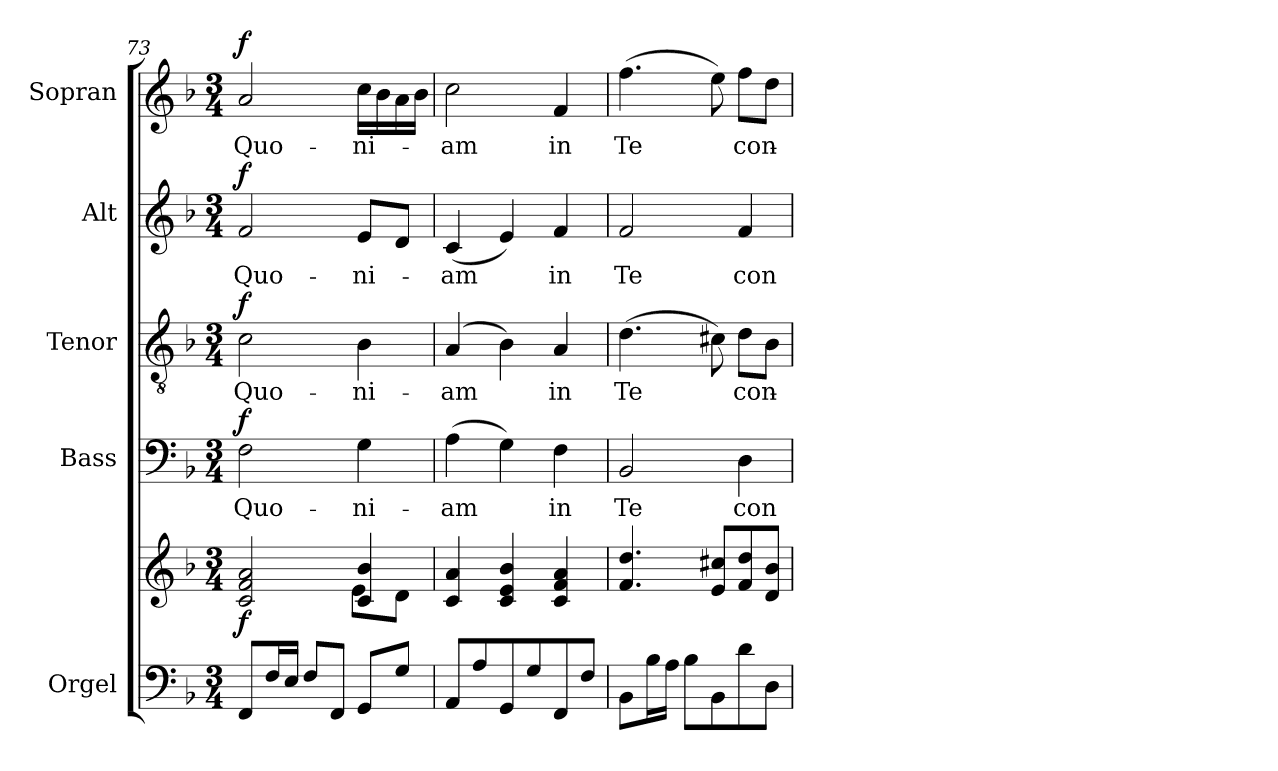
**kern	**kern	**dynam	**kern	**text	**dynam	**kern	**text	**dynam	**kern	**text	**dynam	**kern	**text	**dynam
*part5	*part5	*part5	*part4	*part4	*part4	*part3	*part3	*part3	*part2	*part2	*part2	*part1	*part1	*part1
*staff6	*staff5	*staff5/6	*staff4	*staff4	*staff4	*staff3	*staff3	*staff3	*staff2	*staff2	*staff2	*staff1	*staff1	*staff1
*I"Orgel	*	*	*I"Bass	*	*	*I"Tenor	*	*	*I"Alt	*	*	*I"Sopran	*	*
*I'Org.	*	*	*I'B.	*	*	*I'T.	*	*	*I'A.	*	*	*I'S.	*	*
*clefF4	*clefG2	*	*clefF4	*	*	*clefGv2	*	*	*clefG2	*	*	*clefG2	*	*
*k[b-]	*k[b-]	*	*k[b-]	*	*	*k[b-]	*	*	*k[b-]	*	*	*k[b-]	*	*
*F:	*F:	*	*F:	*	*	*F:	*	*	*F:	*	*	*F:	*	*
*M3/4	*M3/4	*	*M3/4	*	*	*M3/4	*	*	*M3/4	*	*	*M3/4	*	*
=73	=73	=73	=73	=73	=73	=73	=73	=73	=73	=73	=73	=73	=73	=73
*	*^	*	*	*	*	*	*	*	*	*	*	*	*	*
!	!	!	!LO:DY:b	!	!LO:LY:b	!LO:DY:a	!	!LO:LY:b	!LO:DY:a	!	!LO:LY:b	!LO:DY:a	!	!LO:LY:b	!LO:DY:a
8FF/L	2c/ 2f/ 2a/	2ryy	f	2F\	Quo-	f	2c\	Quo-	f	2f/	Quo-	f	2a/	Quo-	f
16F/L	.	.	.	.	.	.	.	.	.	.	.	.	.	.	.
16E/JJ	.	.	.	.	.	.	.	.	.	.	.	.	.	.	.
8F/L	.	.	.	.	.	.	.	.	.	.	.	.	.	.	.
8FF/J	.	.	.	.	.	.	.	.	.	.	.	.	.	.	.
!	!	!	!	!	!LO:LY:b	!	!	!LO:LY:b	!	!	!LO:LY:b	!	!	!LO:LY:b	!
8GG/L	4c/ 4b-/	8e\L	.	4G\	-ni-	.	4B-\	-ni-	.	8e/L	-ni-	.	16cc\LL	-ni-	.
.	.	.	.	.	.	.	.	.	.	.	.	.	16b-\	.	.
8G/J	.	8d\J	.	.	.	.	.	.	.	8d/J	.	.	16a\	.	.
.	.	.	.	.	.	.	.	.	.	.	.	.	16b-\JJ	.	.
*	*v	*v	*	*	*	*	*	*	*	*	*	*	*	*	*
=74	=74	=74	=74	=74	=74	=74	=74	=74	=74	=74	=74	=74	=74	=74
!	!	!	!	!LO:LY:b	!	!	!LO:LY:b	!	!	!LO:LY:b	!	!	!LO:LY:b	!
8AA/L	4c/ 4a/	.	(>4A\	-am	.	(4A/	-am	.	(<4c/	-am	.	2cc\	-am	.
8A/	.	.	.	.	.	.	.	.	.	.	.	.	.	.
8GG/	4c/ 4e/ 4b-/	.	4G\)	.	.	4B-\)	.	.	4e/)	.	.	.	.	.
8G/	.	.	.	.	.	.	.	.	.	.	.	.	.	.
!	!	!	!	!LO:LY:b	!	!	!LO:LY:b	!	!	!LO:LY:b	!	!	!LO:LY:b	!
8FF/	4c/ 4f/ 4a/	.	4F\	in	.	4A/	in	.	4f/	in	.	4f/	in	.
8F/J	.	.	.	.	.	.	.	.	.	.	.	.	.	.
!!LO:LB:g=z
=75	=75	=75	=75	=75	=75	=75	=75	=75	=75	=75	=75	=75	=75	=75
!	!	!	!	!LO:LY:b	!	!	!LO:LY:b	!	!	!LO:LY:b	!	!	!LO:LY:b	!
8BB-\L	4.f/ 4.dd/	.	2BB-/	Te	.	(>4.d\	Te	.	2f/	Te	.	(>4.ff\	Te	.
16B-\L	.	.	.	.	.	.	.	.	.	.	.	.	.	.
16A\JJ	.	.	.	.	.	.	.	.	.	.	.	.	.	.
8B-\L	.	.	.	.	.	.	.	.	.	.	.	.	.	.
8BB-\	8e/ 8cc#X/L	.	.	.	.	8c#X\)	.	.	.	.	.	8ee\)	.	.
!	!	!	!	!LO:LY:b	!	!	!LO:LY:b	!	!	!LO:LY:b	!	!	!LO:LY:b	!
8d\	8f/ 8dd/	.	4D\	con-	.	8d\L	con-	.	4f/	con-	.	8ff\L	con-	.
8D\J	8d/ 8b-/J	.	.	.	.	8B-\J	.	.	.	.	.	8dd\J	.	.
=	=	=	=	=	=	=	=	=	=	=	=	=	=	=
*-	*-	*-	*-	*-	*-	*-	*-	*-	*-	*-	*-	*-	*-	*-
